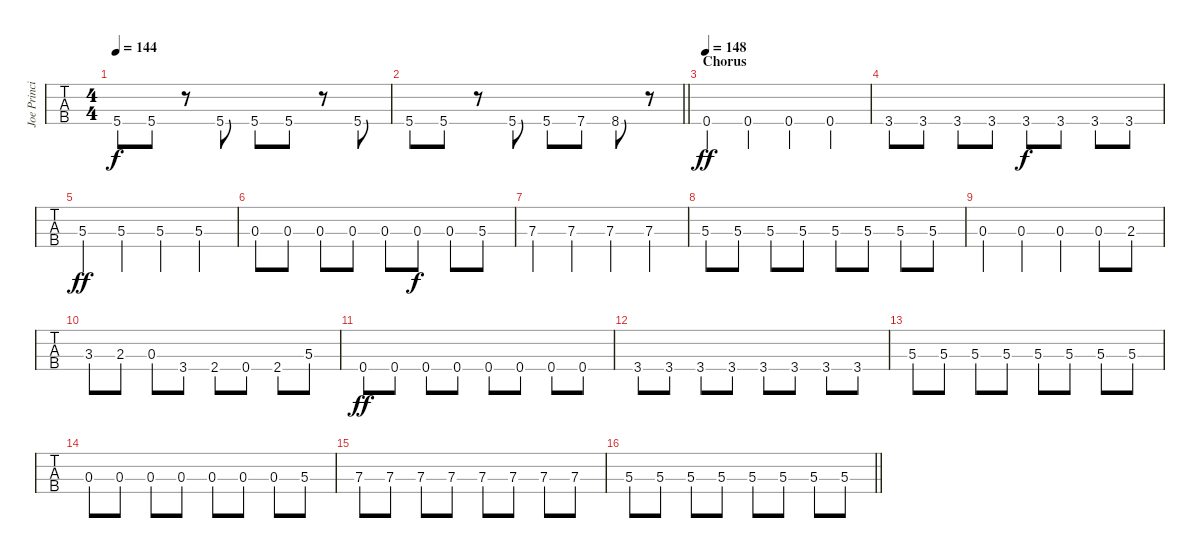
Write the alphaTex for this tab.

\track ("Joe Principe - Bass" "Joe Princi") {instrument electricbassfinger}
\staff {tabs}
\tuning (Gb2 Db2 Ab1 Eb1) {hide}
\ts (4 4)
\tempo 144
\clef f4
\ks db
5.4.8{dy f} 5.4.8 r.8 5.4.8 5.4.8 5.4.8 r.8 5.4.8 |
\barLineRight lightlight
5.4.8 5.4.8 r.8 5.4.8 5.4.8 7.4.8 8.4.8 r.8 |
\section ("" "Chorus")
\tempo 148
0.4.4{dy ff} 0.4.4 0.4.4 0.4.4 |
3.4.8 3.4.8 3.4.8 3.4.8 3.4.8{dy f} 3.4.8 3.4.8 3.4.8 |
5.3.4{dy ff} 5.3.4 5.3.4 5.3.4 |
0.3.8 0.3.8 0.3.8 0.3.8 0.3.8 0.3.8{dy f} 0.3.8 5.3.8 |
7.3.4 7.3.4 7.3.4 7.3.4 |
5.3.8 5.3.8 5.3.8 5.3.8 5.3.8 5.3.8 5.3.8 5.3.8 |
0.3.4 0.3.4 0.3.4 0.3.8 2.3.8 |
3.3.8 2.3.8 0.3.8 3.4.8 2.4.8 0.4.8 2.4.8 5.3.8 |
0.4.8{dy ff} 0.4.8 0.4.8 0.4.8 0.4.8 0.4.8 0.4.8 0.4.8 |
3.4.8 3.4.8 3.4.8 3.4.8 3.4.8 3.4.8 3.4.8 3.4.8 |
5.3.8 5.3.8 5.3.8 5.3.8 5.3.8 5.3.8 5.3.8 5.3.8 |
0.3.8 0.3.8 0.3.8 0.3.8 0.3.8 0.3.8 0.3.8 5.3.8 |
7.3.8 7.3.8 7.3.8 7.3.8 7.3.8 7.3.8 7.3.8 7.3.8 |
\barLineRight lightlight
5.3.8 5.3.8 5.3.8 5.3.8 5.3.8 5.3.8 5.3.8 5.3.8
